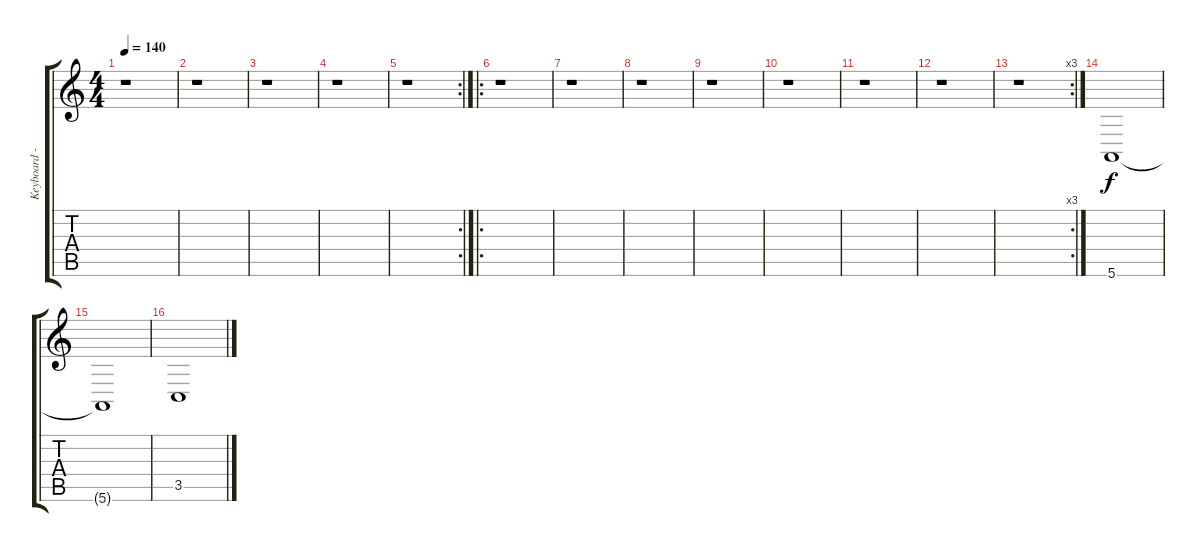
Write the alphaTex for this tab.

\track ("Keyboard - Choir Aah" "Keyboard -") {instrument choiraahs}
\staff {score tabs}
\tuning (E4 B3 G3 D3 A2 E2) {hide}
\ts (4 4)
\tempo 140
\clef g2
\ks c
r.1{dy f} |
r.1 |
r.1 |
r.1 |
\rc 2
r.1 |
\ro
r.1 |
r.1 |
r.1 |
r.1 |
r.1 |
r.1 |
r.1 |
\rc 3
r.1 |
5.6.1 |
5.6{t}.1 |
3.5.1
